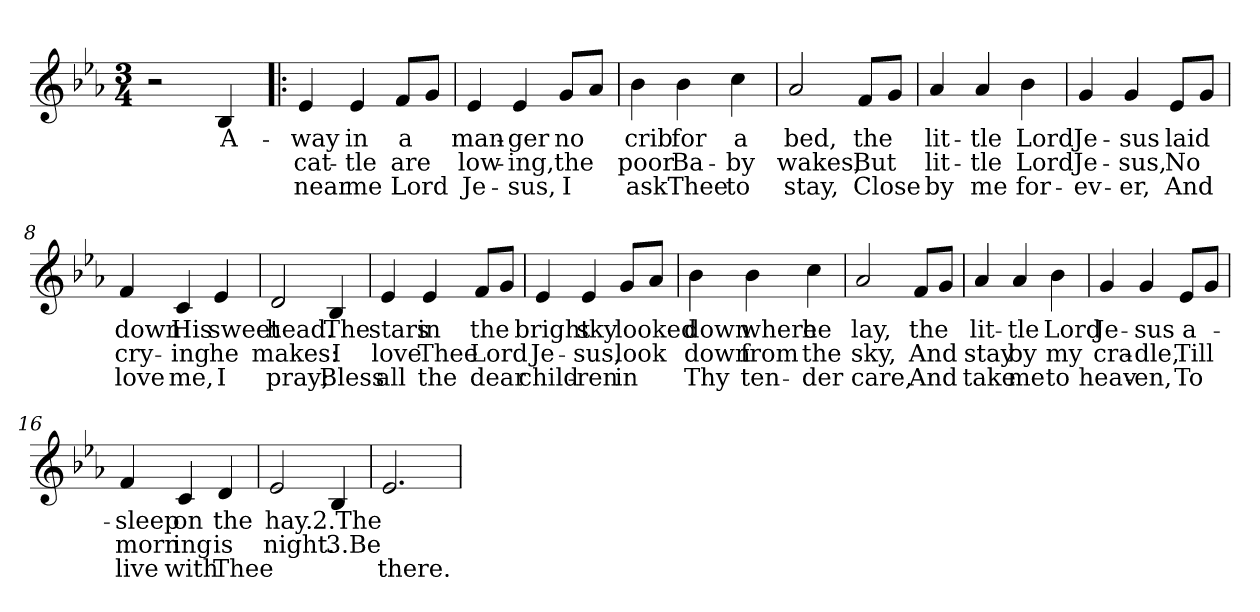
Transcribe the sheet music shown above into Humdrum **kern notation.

**kern	**text	**text	**text
*part1	*part1	*part1	*part1
*staff1	*staff1	*staff1	*staff1
*clefG2	*	*	*
*k[b-e-a-]	*	*	*
*E-:	*	*	*
*M3/4	*	*	*
=1	=1	=1	=1
2r	.	.	.
4B-/	A-	.	.
=2!|:	=2!|:	=2!|:	=2!|:
4e-/	-way	cat-	near
4e-/	in	-tle	me
8f/L	a	are	Lord
8g/J	.	.	.
=3	=3	=3	=3
4e-/	man-	low-	Je-
4e-/	-ger	-ing,	-sus,
8g/L	no	the	I
8a-/J	.	.	.
=4	=4	=4	=4
4b-\	crib	poor	ask
4b-\	for	Ba-	Thee
4cc\	a	-by	to
=5	=5	=5	=5
2a-/	bed,	wakes,	stay,
8f/L	the	But	Close
8g/J	.	.	.
!!LO:LB:g=z
=6	=6	=6	=6
4a-/	lit-	lit-	by
4a-/	-tle	-tle	me
4b-\	Lord	Lord	for-
=7	=7	=7	=7
4g/	Je-	Je-	-ev-
4g/	-sus	-sus,	-er,
8e-/L	laid	No	And
8g/J	.	.	.
=8	=8	=8	=8
4f/	down	cry-	love
4c/	His	-ing	me,
4e-/	sweet	he	I
=9	=9	=9	=9
2d/	head.	makes:	pray;
4B-/	The	I	Bless
!!LO:LB:g=z
=10	=10	=10	=10
4e-/	stars	love	all
4e-/	in	Thee	the
8f/L	the	Lord	dear
8g/J	.	.	.
=11	=11	=11	=11
4e-/	bright	Je-	child-
4e-/	sky	-sus,	-ren
8g/L	looked	look	in
8a-/J	.	.	.
=12	=12	=12	=12
4b-\	down	down	Thy
4b-\	where	from	ten-
4cc\	he	the	-der
=13	=13	=13	=13
2a-/	lay,	sky,	care,
8f/L	the	And	And
8g/J	.	.	.
!!LO:LB:g=z
=14	=14	=14	=14
4a-/	lit-	stay	take
4a-/	-tle	by	me
4b-\	Lord	my	to
=15	=15	=15	=15
4g/	Je-	cra-	heav-
4g/	-sus	-dle,	-en,
8e-/L	a-	Till	To
8g/J	.	.	.
=16	=16	=16	=16
4f/	-sleep	morn	live
4c/	on	-ing	with
4d/	the	is	Thee
=17	=17	=17	=17
2e-/	hay.	night.	.
4B-/	2.The	3.Be	.
=18	=18	=18	=18
2.e-/	.	.	there.
=	=	=	=
*-	*-	*-	*-
